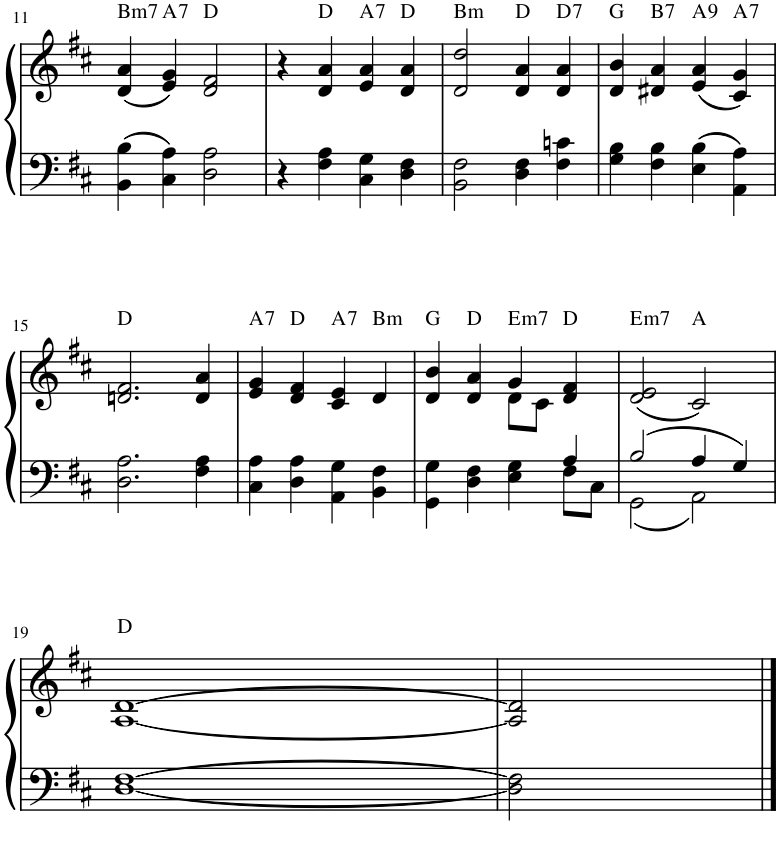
**kern	**kern	**harte
*part1	*part1	*part1
*staff2	*staff1	*
*I"Piano	*	*
*I'Pno.	*	*
!!LO:PB:g=z
*clefF4	*clefG2	*
*k[f#c#]	*k[f#c#]	*
*M4/4	*M4/4	*
=11	=11	=11
!	!	!LO:H:kt=m7
4BB\ 4B\	(4d/ 4a/	B:min7
!	!	!LO:H:kt=7
4C#\ 4A\	4e/ 4g/)	A:7
2D\ 2A\	2d/ 2f#/	D:maj
=12	=12	=12
4r	4r	.
4F#\ 4A\	4d/ 4a/	D:maj
!	!	!LO:H:kt=7
4C#\ 4G\	4e/ 4a/	A:7
4D\ 4F#\	4d/ 4a/	D:maj
=13	=13	=13
!	!	!LO:H:kt=m
2BB\ 2F#\	2d/ 2dd/	B:min
4D\ 4F#\	4d/ 4a/	D:maj
!	!	!LO:H:kt=7
4F#\ 4cn\	4d/ 4a/	D:7
=14	=14	=14
4G\ 4B\	4d/ 4b/	G:maj
!	!	!LO:H:kt=7
4F#\ 4B\	4d#X/ 4a/	B:7
!	!	!LO:H:kt=9
4E\ 4B\	(4e/ 4a/	A:9
!	!	!LO:H:kt=7
4AA\ 4A\	4c#/ 4g/)	A:7
!!LO:LB:g=z
=15	=15	=15
2.D\ 2.A\	2.dn/ 2.f#/	D:maj
4F#\ 4A\	4d/ 4a/	.
=16	=16	=16
!	!	!LO:H:kt=7
4C#\ 4A\	4e/ 4g/	A:7
4D\ 4A\	4d/ 4f#/	D:maj
!	!	!LO:H:kt=7
4AA\ 4G\	4c#/ 4e/	A:7
!	!	!LO:H:kt=m
4BB\ 4F#\	4d/	B:min
=17	=17	=17
*^	*^	*
2.ryy	4GG\ 4G\	4d/ 4b/	2ryy	G:maj
.	4D\ 4F#\	4d/ 4a/	.	D:maj
!	!	!	!	!LO:H:kt=m7
.	4E\ 4G\	4g/	8d\L	E:min7
.	.	.	8c#\J	.
4A/	8F#\L	4d/ 4f#/	4ryy	D:maj
.	8C#\J	.	.	.
*	*	*v	*v	*
=18	=18	=18	=18
!	!	!	!LO:H:kt=m7
2B/	2GG\	(2d/ 2e/	E:min7
4A/	2AA\	2c#/)	A:maj
4G/	.	.	.
*v	*v	*	*
!!LO:LB:g=z
=19	=19	=19
[1D [1F#	[1A [1d	D:maj
=20	=20	=20
2D\] 2F#\]	2A/] 2d/]	.
==	==	==
*-	*-	*-
